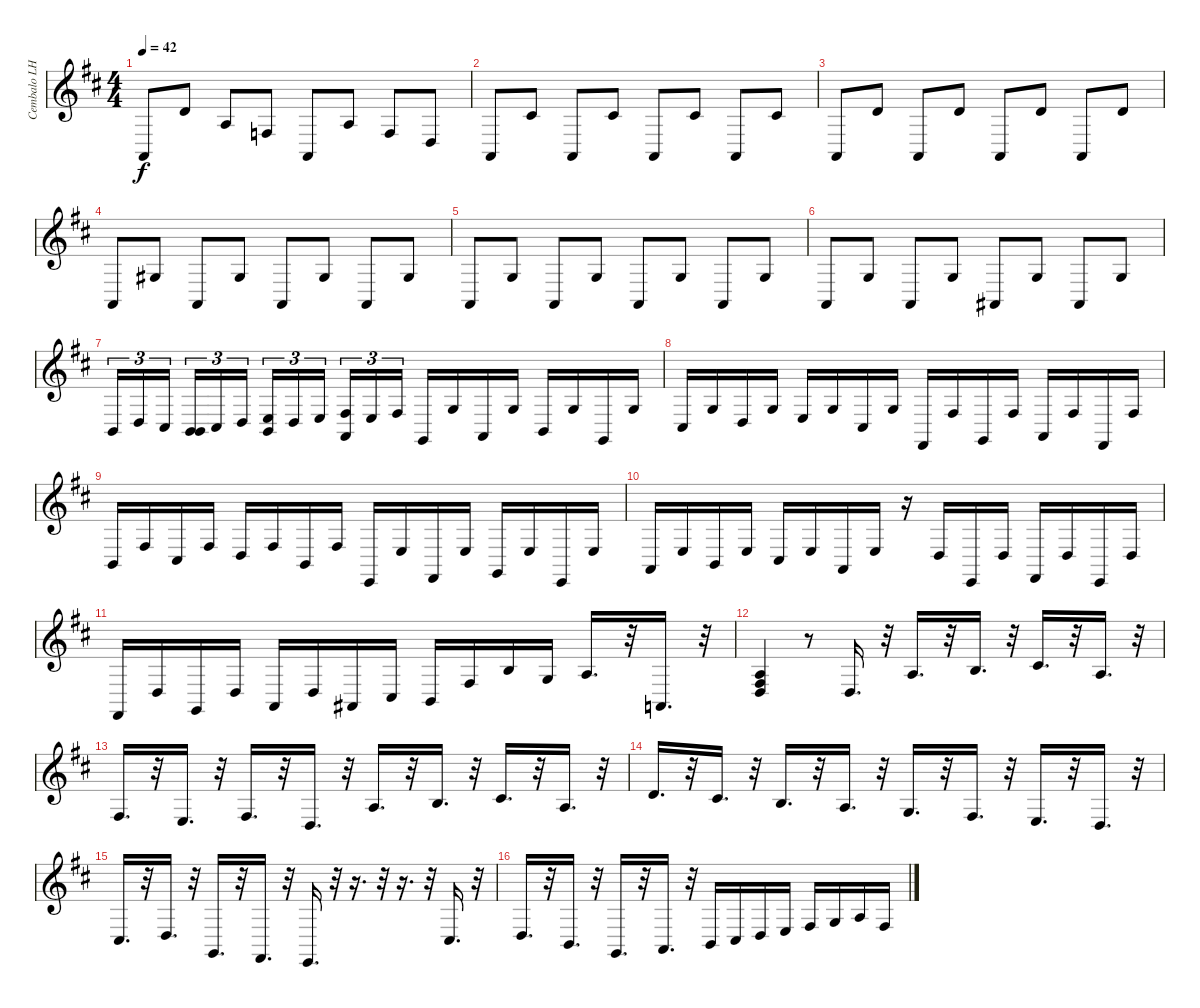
\track ("Cembalo LH" "Cembalo LH") {mute instrument acousticgrandpiano}
\staff {score}
\tuning (E4 B3 G3 D3 A2 E2) {hide}
\ts (4 4)
\tempo 42
\clef g2
\ks d
0.5.8{dy f} 3.2.8 2.3.8 3.4.8 0.5.8 2.3.8 3.4.8 0.4.8 |
0.5.8 2.2.8 0.5.8 2.2.8 0.5.8 2.2.8 0.5.8 2.2.8 |
0.5.8 3.2.8 0.5.8 3.2.8 0.5.8 3.2.8 0.5.8 3.2.8 |
0.5.8 1.3.8 0.5.8 1.3.8 0.5.8 1.3.8 0.5.8 1.3.8 |
0.5.8 0.3.8 0.5.8 0.3.8 0.5.8 0.3.8 0.5.8 0.3.8 |
0.5.8 0.3.8 0.5.8 0.3.8 1.5.8 0.3.8 1.5.8 0.3.8 |
2.5.16{tu (3 2)} 0.4.16{tu (3 2)} 4.5.16{tu (3 2) beam splitsecondary} (2.5 7.6).16{tu (3 2)} 4.5.16{tu (3 2)} 0.4.16{tu (3 2)} (2.4 2.5).16{tu (3 2)} 0.4.16{tu (3 2)} 2.4.16{tu (3 2) beam splitsecondary} (4.4 0.5).16{tu (3 2)} 2.4.16{tu (3 2)} 4.4.16{tu (3 2)} 3.6.16 0.3.16 0.5.16 0.3.16 2.5.16 0.3.16 3.6.16 0.3.16 |
4.5.16 0.3.16 0.4.16 0.3.16 2.4.16 0.3.16 4.5.16 0.3.16 2.6.16 4.4.16 3.6.16 4.4.16 0.5.16 4.4.16 2.6.16 4.4.16 |
2.5.16 4.4.16 4.5.16 4.4.16 0.4.16 4.4.16 2.5.16 4.4.16 0.6.16 2.4.16 2.6.16 2.4.16 3.6.16 2.4.16 0.6.16 2.4.16 |
0.5.16 2.4.16 2.5.16 2.4.16 4.5.16 2.4.16 0.5.16 2.4.16 r.16 0.4.16 0.6.16 0.4.16 2.6.16 0.4.16 0.6.16 0.4.16 |
2.6.16 0.4.16 3.6.16 0.4.16 0.5.16 0.4.16 1.5.16 4.5.16 2.5.16 4.4.16 0.2.16 0.3.16 2.3.16{d} r.32 0.5.16{d} r.32 |
(2.3 4.4 5.5).4 r.8 0.4.16{d} r.32 2.3.16{d} r.32 0.2.16{d} r.32 2.2.16{d} r.32 2.3.16{d} r.32 |
4.4.16{d} r.32 2.4.16{d} r.32 4.4.16{d} r.32 0.4.16{d} r.32 2.3.16{d} r.32 0.2.16{d} r.32 2.2.16{d} r.32 2.3.16{d} r.32 |
3.2.16{d} r.32 2.2.16{d} r.32 0.2.16{d} r.32 2.3.16{d} r.32 0.3.16{d} r.32 4.4.16{d} r.32 2.4.16{d} r.32 0.4.16{d} r.32 |
4.5.16{d} r.32 0.4.16{d} r.32 3.6.16{d} r.32 2.6.16{d} r.32 0.6.16{d} r.32 r.16{d} r.32 r.16{d} r.32 4.5.16{d} r.32 |
0.4.16{d} r.32 2.5.16{d} r.32 3.6.16{d} r.32 0.5.16{d} r.32 2.5.16 4.5.16 0.4.16 2.4.16 4.4.16 0.3.16 2.3.16 4.4.16
